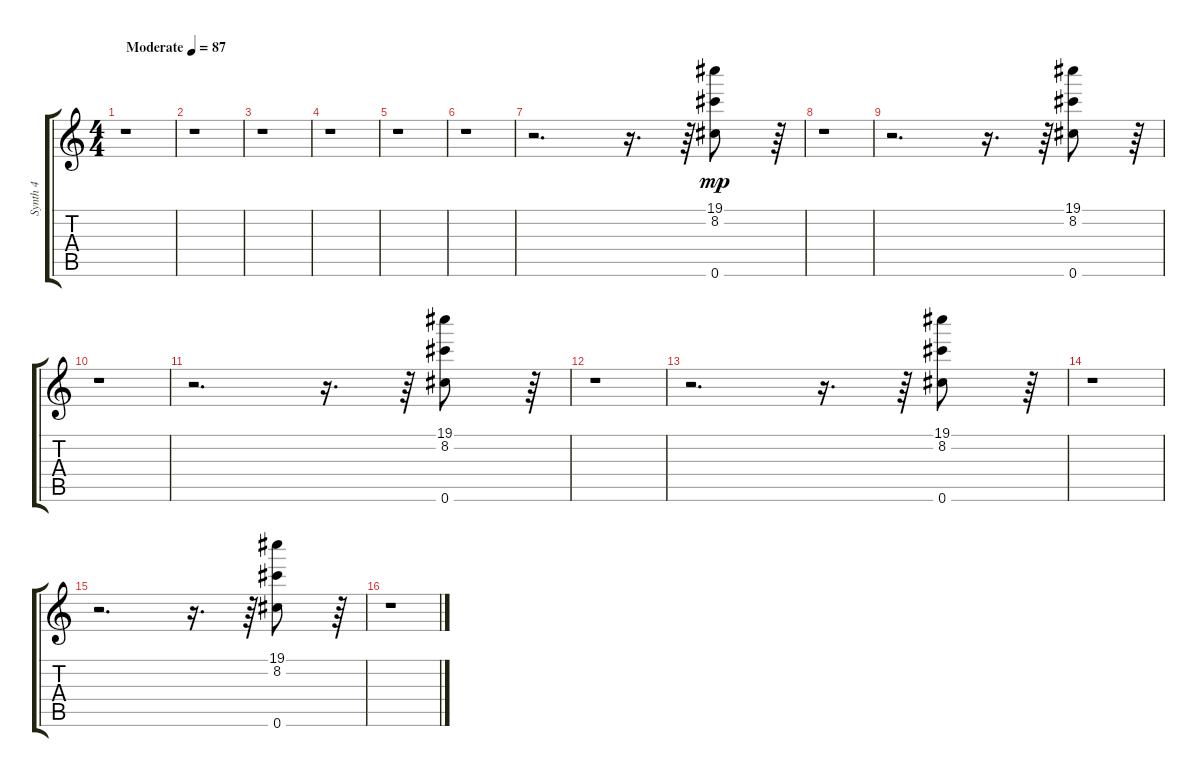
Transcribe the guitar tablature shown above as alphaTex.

\track ("Synth 4" "Synth 4") {instrument fx3crystal}
\staff {score tabs}
\tuning (Gb5 F5 E5 Eb5 D5 Db5) {hide}
\ts (4 4)
\tempo (87 "Moderate")
\clef g2
\ks c
r.1{dy mp instrument fx3crystal} |
r.1 |
r.1 |
r.1 |
r.1 |
r.1 |
r.2{d} r.16{d} r.64 (19.1 8.2 0.6).8 r.64 |
r.1 |
r.2{d} r.16{d} r.64 (19.1 8.2 0.6).8 r.64 |
r.1 |
r.2{d} r.16{d} r.64 (19.1 8.2 0.6).8 r.64 |
r.1 |
r.2{d} r.16{d} r.64 (19.1 8.2 0.6).8 r.64 |
r.1 |
r.2{d} r.16{d} r.64 (19.1 8.2 0.6).8 r.64 |
r.1
